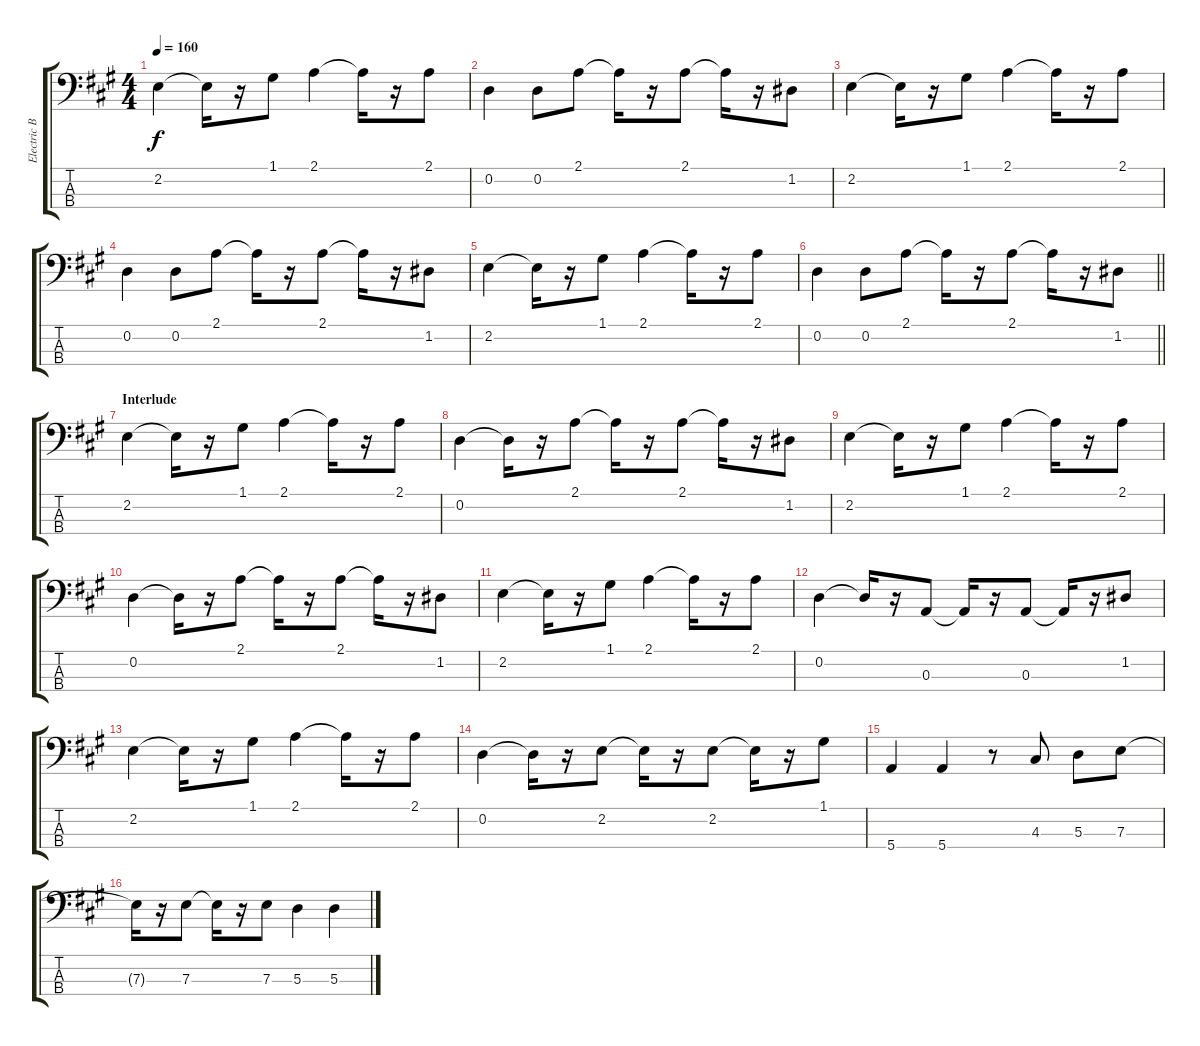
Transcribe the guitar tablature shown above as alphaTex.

\track ("Electric Bass (Finger)    " "Electric B") {instrument electricbassfinger}
\staff {score tabs}
\tuning (G2 D2 A1 E1) {hide}
\ts (4 4)
\tempo 160
\clef f4
\ks a
2.2.4{dy f} 2.2{t}.16 r.16 1.1.8 2.1.4 2.1{t}.16 r.16 2.1.8 |
0.2.4 0.2.8 2.1.8 2.1{t}.16 r.16 2.1.8 2.1{t}.16 r.16 1.2.8 |
2.2.4 2.2{t}.16 r.16 1.1.8 2.1.4 2.1{t}.16 r.16 2.1.8 |
0.2.4 0.2.8 2.1.8 2.1{t}.16 r.16 2.1.8 2.1{t}.16 r.16 1.2.8 |
2.2.4 2.2{t}.16 r.16 1.1.8 2.1.4 2.1{t}.16 r.16 2.1.8 |
\barLineRight lightlight
0.2.4 0.2.8 2.1.8 2.1{t}.16 r.16 2.1.8 2.1{t}.16 r.16 1.2.8 |
\section ("" "Interlude")
2.2.4 2.2{t}.16 r.16 1.1.8 2.1.4 2.1{t}.16 r.16 2.1.8 |
0.2.4 0.2{t}.16 r.16 2.1.8 2.1{t}.16 r.16 2.1.8 2.1{t}.16 r.16 1.2.8 |
2.2.4 2.2{t}.16 r.16 1.1.8 2.1.4 2.1{t}.16 r.16 2.1.8 |
0.2.4 0.2{t}.16 r.16 2.1.8 2.1{t}.16 r.16 2.1.8 2.1{t}.16 r.16 1.2.8 |
2.2.4 2.2{t}.16 r.16 1.1.8 2.1.4 2.1{t}.16 r.16 2.1.8 |
0.2.4 0.2{t}.16 r.16 0.3.8 0.3{t}.16 r.16 0.3.8 0.3{t}.16 r.16 1.2.8 |
2.2.4 2.2{t}.16 r.16 1.1.8 2.1.4 2.1{t}.16 r.16 2.1.8 |
0.2.4 0.2{t}.16 r.16 2.2.8 2.2{t}.16 r.16 2.2.8 2.2{t}.16 r.16 1.1.8 |
5.4.4 5.4.4 r.8 4.3.8 5.3.8 7.3.8 |
7.3{t}.16 r.16 7.3.8 7.3{t}.16 r.16 7.3.8 5.3.4 5.3.4
